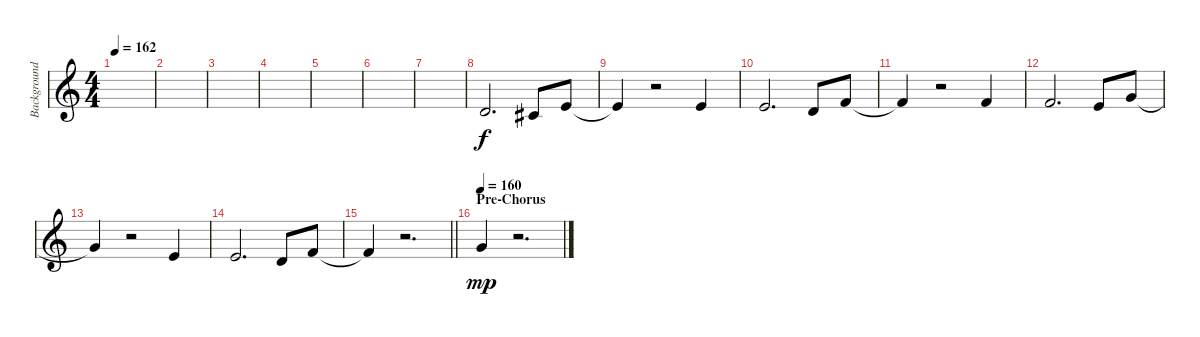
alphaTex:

\track ("Background Voice" "Background") {instrument lead1square}
\staff {score}
\tuning (E4 B3 G3 D3 A2 D2) {hide}
\ts (4 4)
\tempo 162
\clef g2
\ks c
|
|
|
|
|
|
|
3.2.2{d dy f} 2.2.8 5.2.8 |
5.2{t}.4 r.2 5.2.4 |
5.2.2{d} 3.2.8 1.1.8 |
1.1{t}.4 r.2 1.1.4 |
1.1.2{d} 5.2.8 3.1.8 |
3.1{t}.4 r.2 5.2.4 |
5.2.2{d} 3.2.8 1.1.8 |
\barLineRight lightlight
1.1{t}.4 r.2{d} |
\section ("" "Pre-Chorus")
\tempo 160
3.1.4{dy mp} r.2{d}
